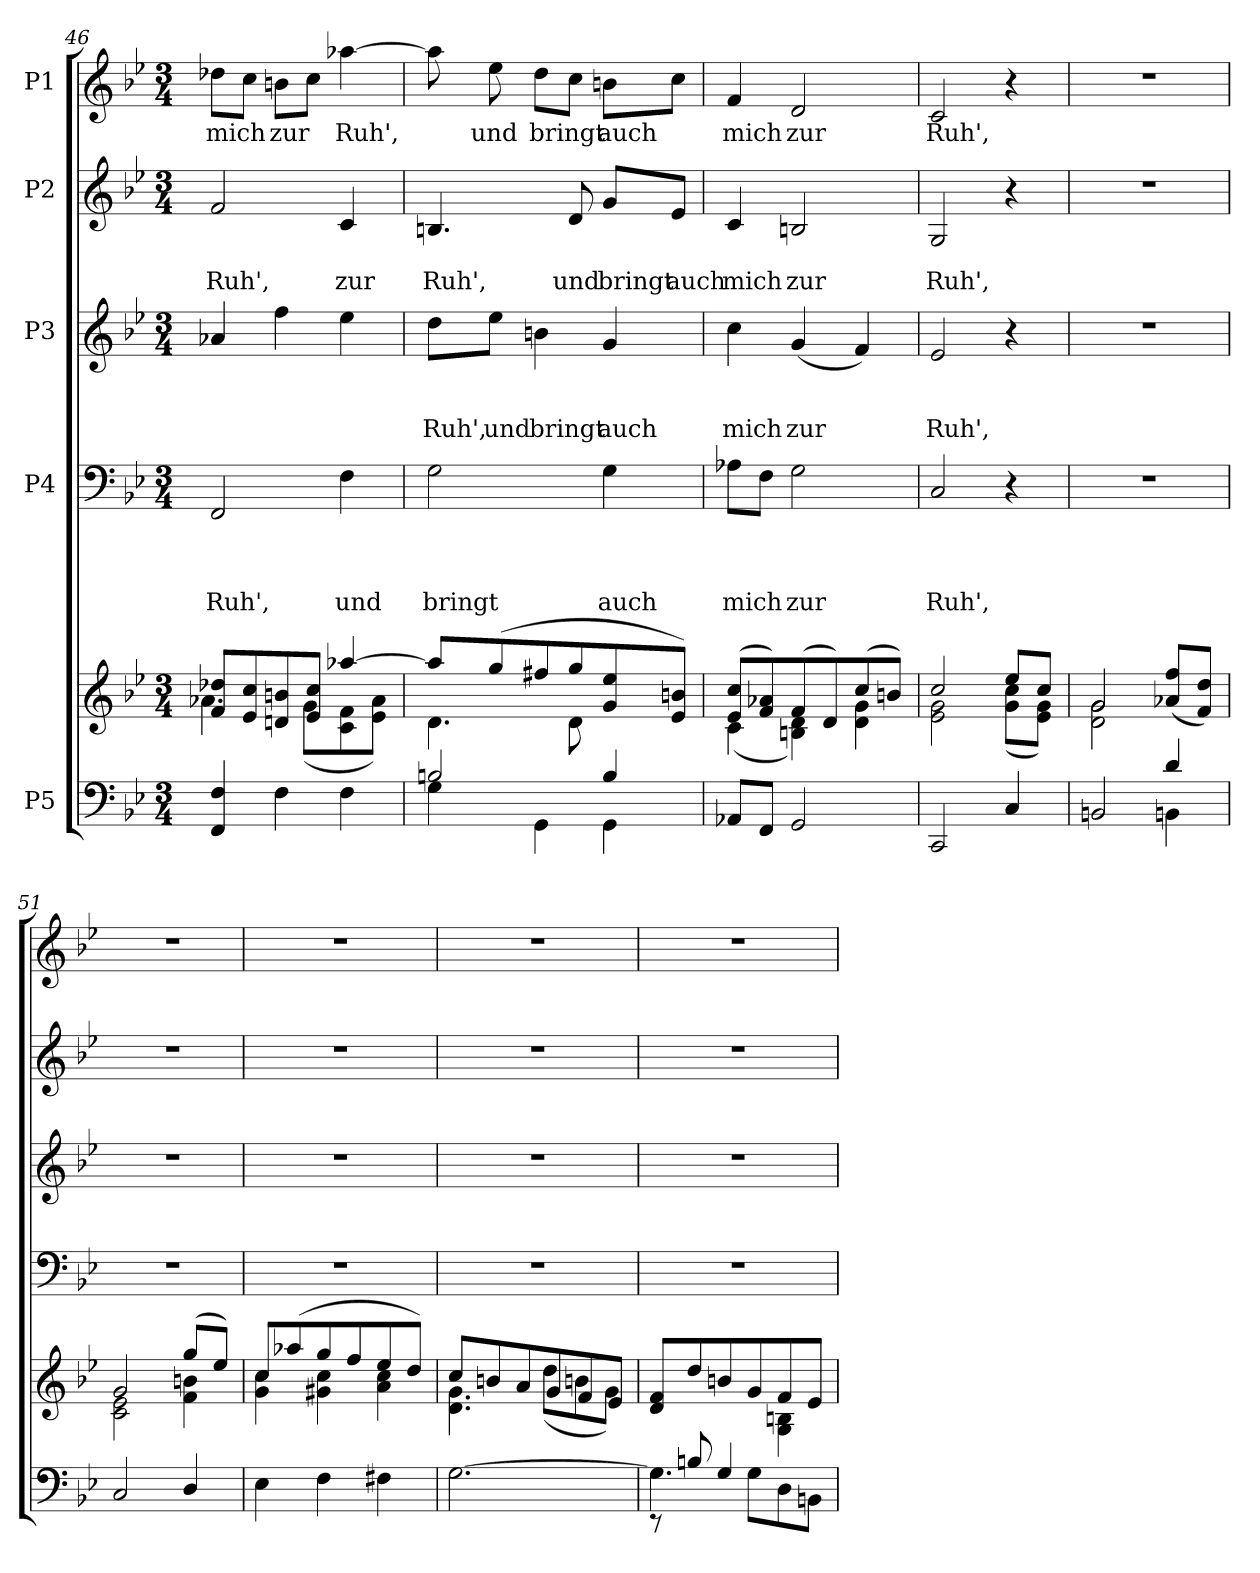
**kern	**kern	**kern	**text	**text	**text	**text	**kern	**text	**text	**text	**kern	**text	**text	**kern	**text
*part5	*part5	*part4	*part4	*part4	*part4	*part4	*part3	*part3	*part3	*part3	*part2	*part2	*part2	*part1	*part1
*staff6	*staff5	*staff4	*staff4	*staff4	*staff4	*staff4	*staff3	*staff3	*staff3	*staff3	*staff2	*staff2	*staff2	*staff1	*staff1
*I"P5	*	*I"P4	*	*	*	*	*I"P3	*	*	*	*I"P2	*	*	*I"P1	*
*clefF4	*clefG2	*clefF4	*	*	*	*	*clefG2	*	*	*	*clefG2	*	*	*clefG2	*
*	*	*	*	*	*	*	*ITrd7c12	*	*	*	*	*	*	*	*
*k[b-e-]	*k[b-e-]	*k[b-e-]	*	*	*	*	*k[b-e-]	*	*	*	*k[b-e-]	*	*	*k[b-e-]	*
*B-:	*B-:	*B-:	*	*	*	*	*B-:	*	*	*	*B-:	*	*	*B-:	*
*M3/4	*M3/4	*M3/4	*	*	*	*	*M3/4	*	*	*	*M3/4	*	*	*M3/4	*
=46	=46	=46	=46	=46	=46	=46	=46	=46	=46	=46	=46	=46	=46	=46	=46
*^	*^	*	*	*	*	*	*	*	*	*	*	*	*	*	*
!	!	!	!	!	!	!	!	!LO:LY:b	!	!	!	!	!	!	!LO:LY:b	!	!LO:LY:b
4FF/ 4F/	2.ryy	8f/ 8dd-X/L	4.a-X\	2FF/	.	.	.	Ruh',	4A-X/	.	.	.	2f/	.	Ruh',	8dd-X\L	mich
.	.	8e-/ 8cc/	.	.	.	.	.	.	.	.	.	.	.	.	.	8cc\J	.
!	!	!	!	!	!	!	!	!	!	!	!	!	!	!	!	!	!LO:LY:b
4F\	.	8dni/ 8bn/	.	.	.	.	.	.	4f\	.	.	.	.	.	.	8bn\L	zur
.	.	8e-/ 8cc/J	(<8g\L	.	.	.	.	.	.	.	.	.	.	.	.	8cc\J	.
!	!	!	!	!	!	!	!	!LO:LY:b	!	!	!	!	!	!	!LO:LY:b	!	!LO:LY:b
4F\	.	[>4aa-X/	8c\ 8f\	4F\	.	.	.	und	4e-\	.	.	.	4c/	.	zur	[>4aa-X\	Ruh',
.	.	.	8e-\ 8a-\J)	.	.	.	.	.	.	.	.	.	.	.	.	.	.
!!LO:PB:g=z
=47	=47	=47	=47	=47	=47	=47	=47	=47	=47	=47	=47	=47	=47	=47	=47	=47	=47
!	!	!	!	!	!	!	!	!LO:LY:b	!	!	!	!LO:LY:b	!	!	!LO:LY:b	!	!
4G\	2Bn/	8aa-/L]	4.d\	2G\	.	.	.	bringt	8d\L	.	.	Ruh',	4.Bn/	.	Ruh',	8aa-\]	.
!	!	!	!	!	!	!	!	!	!	!	!	!LO:LY:b	!	!	!	!	!LO:LY:b
.	.	(>8gg/	.	.	.	.	.	.	8e-\J	.	.	und	.	.	.	8ee-\	und
!	!	!	!	!	!	!	!	!	!	!	!	!LO:LY:b	!	!	!	!	!LO:LY:b
4GG\	.	8ff#X/	.	.	.	.	.	.	4Bn\	.	.	bringt	.	.	.	8dd\L	bringt
!	!	!	!	!	!	!	!	!	!	!	!	!	!	!	!LO:LY:b	!	!
.	.	8gg/	8d\	.	.	.	.	.	.	.	.	.	8d/	.	und	8cc\J	.
!	!	!	!	!	!	!	!	!LO:LY:b	!	!	!	!LO:LY:b	!	!	!LO:LY:b	!	!LO:LY:b
4GG\	4B/	8g/ 8ee-/	4ryy	4G\	.	.	.	auch	4G/	.	.	auch	8g/L	.	bringt	8bn\L	auch
!	!	!	!	!	!	!	!	!	!	!	!	!	!	!	!LO:LY:b	!	!
.	.	8e-/ 8bn/J)	.	.	.	.	.	.	.	.	.	.	8e-/J	.	auch	8cc\J	.
=48	=48	=48	=48	=48	=48	=48	=48	=48	=48	=48	=48	=48	=48	=48	=48	=48	=48
!	!	!	!	!	!	!	!	!LO:LY:b	!	!	!	!LO:LY:b	!	!	!LO:LY:b	!	!LO:LY:b
8AA-X/L	2.ryy	(>8e-/ 8cc/L	(<4c\	8A-X\L	.	.	.	mich	4c\	.	.	mich	4c/	.	mich	4f/	mich
8FF/J	.	8f/ 8a-X/)	.	8F\J	.	.	.	.	.	.	.	.	.	.	.	.	.
!	!	!	!	!	!	!	!	!LO:LY:b	!	!	!	!LO:LY:b	!	!	!LO:LY:b	!	!LO:LY:b
2GG/	.	(>8f/	4Bn\ 4d\)	2G\	.	.	.	zur	(<4G/	.	.	zur	2Bn/	.	zur	2d/	zur
.	.	8d/)	.	.	.	.	.	.	.	.	.	.	.	.	.	.	.
.	.	(>8cc/	4d\ 4g\	.	.	.	.	.	4F/)	.	.	.	.	.	.	.	.
.	.	8bn/J)	.	.	.	.	.	.	.	.	.	.	.	.	.	.	.
=49	=49	=49	=49	=49	=49	=49	=49	=49	=49	=49	=49	=49	=49	=49	=49	=49	=49
!	!	!	!	!	!	!	!	!LO:LY:b	!	!	!	!LO:LY:b	!	!	!LO:LY:b	!	!LO:LY:b
2CC/	2.ryy	2cc/	2e-\ 2g\	2C/	.	.	.	Ruh',	2E-/	.	.	Ruh',	2G/	.	Ruh',	2c/	Ruh',
4C/	.	8ee-/L	(<8g\ 8cc\L	4r	.	.	.	.	4r	.	.	.	4r	.	.	4r	.
.	.	8cc/J	8e-\ 8g\J)	.	.	.	.	.	.	.	.	.	.	.	.	.	.
=50	=50	=50	=50	=50	=50	=50	=50	=50	=50	=50	=50	=50	=50	=50	=50	=50	=50
!	!	!	!	!LO:N:vis=1	!	!	!	!	!LO:N:vis=1	!	!	!	!LO:N:vis=1	!	!	!LO:N:vis=1	!
2BBn/	2ryy	2g/	2d\ 2g\	2.r	.	.	.	.	2.r	.	.	.	2.r	.	.	2.r	.
4d/	4BBni\	(>8a-X/ 8ff/L	4ryy	.	.	.	.	.	.	.	.	.	.	.	.	.	.
.	.	8f/ 8dd/J)	.	.	.	.	.	.	.	.	.	.	.	.	.	.	.
=51	=51	=51	=51	=51	=51	=51	=51	=51	=51	=51	=51	=51	=51	=51	=51	=51	=51
!	!	!	!	!LO:N:vis=1	!	!	!	!	!LO:N:vis=1	!	!	!	!LO:N:vis=1	!	!	!LO:N:vis=1	!
2C/	2.ryy	2g/	2c\ 2e-\	2.r	.	.	.	.	2.r	.	.	.	2.r	.	.	2.r	.
4D/	.	(>8gg/L	4f\ 4bn\	.	.	.	.	.	.	.	.	.	.	.	.	.	.
.	.	8ee-/J)	.	.	.	.	.	.	.	.	.	.	.	.	.	.	.
!!LO:LB:g=z
=52	=52	=52	=52	=52	=52	=52	=52	=52	=52	=52	=52	=52	=52	=52	=52	=52	=52
!	!	!	!	!LO:N:vis=1	!	!	!	!	!LO:N:vis=1	!	!	!	!LO:N:vis=1	!	!	!LO:N:vis=1	!
4E-\	2.ryy	8cc/L	4g\ 4cc\	2.r	.	.	.	.	2.r	.	.	.	2.r	.	.	2.r	.
.	.	(>8aa-X/	.	.	.	.	.	.	.	.	.	.	.	.	.	.	.
4F\	.	8gg/	4g#X\ 4cc\	.	.	.	.	.	.	.	.	.	.	.	.	.	.
.	.	8ff/	.	.	.	.	.	.	.	.	.	.	.	.	.	.	.
4F#X\	.	8ee-/	4a\ 4cc\	.	.	.	.	.	.	.	.	.	.	.	.	.	.
.	.	8dd/J)	.	.	.	.	.	.	.	.	.	.	.	.	.	.	.
=53	=53	=53	=53	=53	=53	=53	=53	=53	=53	=53	=53	=53	=53	=53	=53	=53	=53
!	!	!	!	!LO:N:vis=1	!	!	!	!	!LO:N:vis=1	!	!	!	!LO:N:vis=1	!	!	!LO:N:vis=1	!
[>2.G\	2.ryy	8cc/L	4.d\ 4.g\	2.r	.	.	.	.	2.r	.	.	.	2.r	.	.	2.r	.
.	.	8bn/	.	.	.	.	.	.	.	.	.	.	.	.	.	.	.
.	.	8a/	.	.	.	.	.	.	.	.	.	.	.	.	.	.	.
.	.	8g/	(<8dd\L	.	.	.	.	.	.	.	.	.	.	.	.	.	.
.	.	8f/	8bni\	.	.	.	.	.	.	.	.	.	.	.	.	.	.
.	.	8e-/J	8g\J)	.	.	.	.	.	.	.	.	.	.	.	.	.	.
=54	=54	=54	=54	=54	=54	=54	=54	=54	=54	=54	=54	=54	=54	=54	=54	=54	=54
!	!	!	!	!LO:N:vis=1	!	!	!	!	!LO:N:vis=1	!	!	!	!LO:N:vis=1	!	!	!LO:N:vis=1	!
4.G\]	8rEE	8d/ 8f/L	2ryy	2.r	.	.	.	.	2.r	.	.	.	2.r	.	.	2.r	.
.	8Bn/	8dd/	.	.	.	.	.	.	.	.	.	.	.	.	.	.	.
.	4G/	8bn/	.	.	.	.	.	.	.	.	.	.	.	.	.	.	.
8G\L	.	8g/	.	.	.	.	.	.	.	.	.	.	.	.	.	.	.
8D\	4ryy	8f/	4G\ 4Bn\	.	.	.	.	.	.	.	.	.	.	.	.	.	.
8BBn\J	.	8e-/J	.	.	.	.	.	.	.	.	.	.	.	.	.	.	.
*v	*v	*	*	*	*	*	*	*	*	*	*	*	*	*	*	*	*
*	*v	*v	*	*	*	*	*	*	*	*	*	*	*	*	*	*
=	=	=	=	=	=	=	=	=	=	=	=	=	=	=	=
*-	*-	*-	*-	*-	*-	*-	*-	*-	*-	*-	*-	*-	*-	*-	*-
